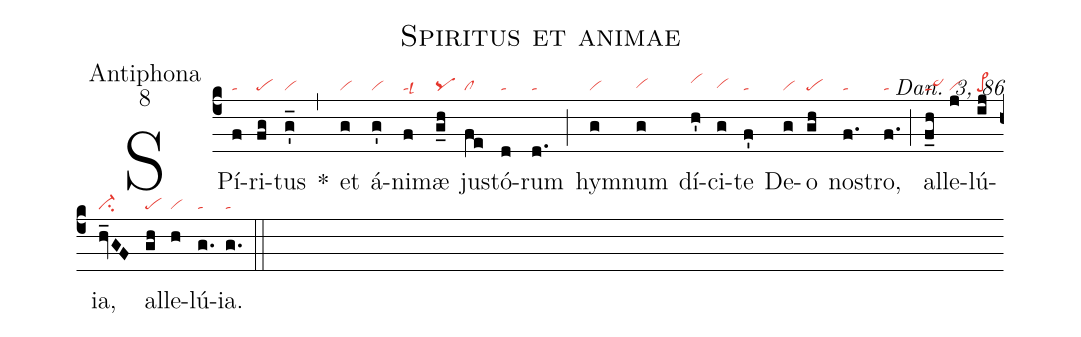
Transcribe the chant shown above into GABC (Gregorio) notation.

name: Spiritus et animae;
office-part: Antiphona;
mode: 8;
commentary: Dan. 3, 86;
nabc-lines: 1;
%%
(c4)
SPí(f|ta)ri(fg|pe)tus(g'_|vi) *(,)
et(g|vi) á(g'|vi)ni(f|talsl3)mæ(g_h|pq) ju(fe|cl)stó(d|ta)rum(d.|ta) (;)
hym(g|vi)num(g|vihg) dí(h'|vihi)ci(g|vihg)te(f'|ta) De(g|vi)o(gh|pe) no(f.|ta)stro,(f.|ta) (;)
al(f_h|pe>2)le(j|vi)lú(ij|pe>)ia,(hv_GF|ci-) al(gh|pe)le(h|vi)lú(g.|ta)ia.(g.|ta) (::)
